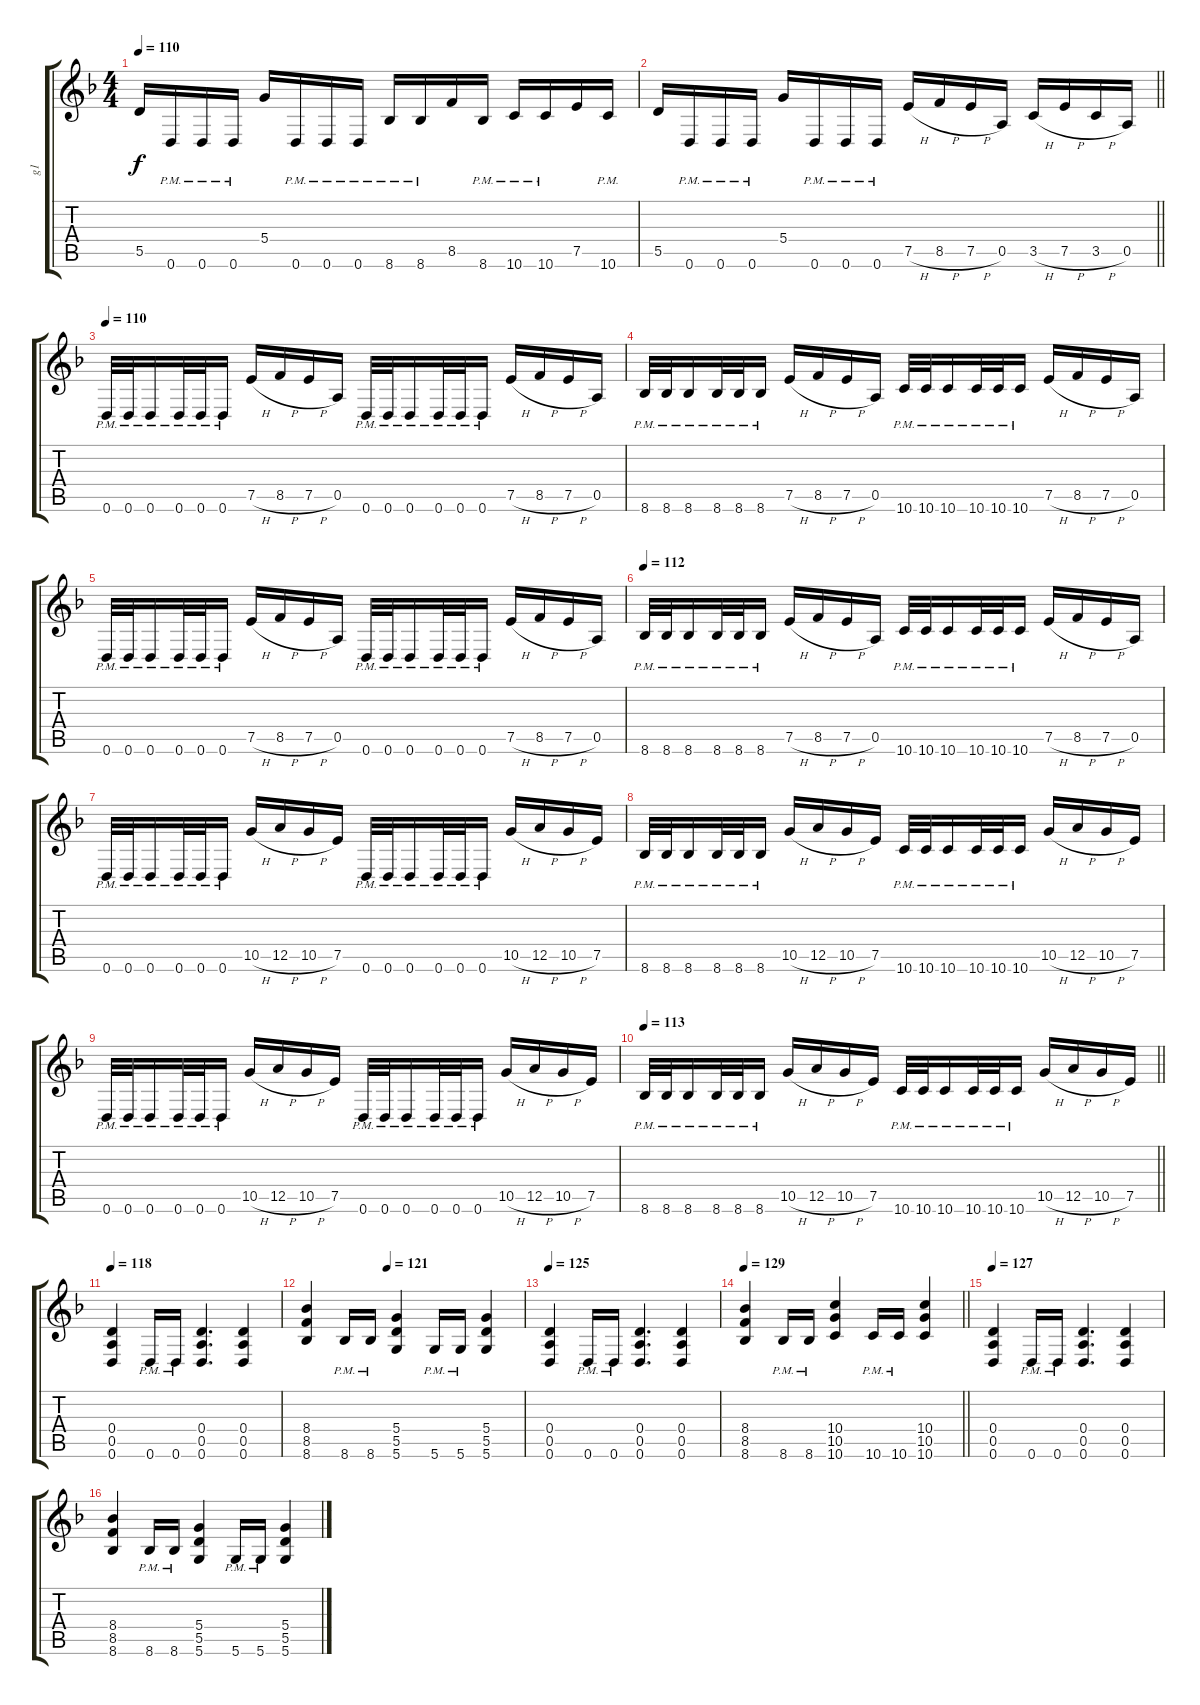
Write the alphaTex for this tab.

\track ("g1" "g1") {instrument distortionguitar}
\staff {score tabs}
\tuning (E4 B3 G3 D3 A2 D2) {hide}
\ts (4 4)
\tempo 110
\clef g2
\ks f
5.5.16{dy f} 0.6{pm}.16 0.6{pm}.16 0.6{pm}.16 5.4.16 0.6{pm}.16 0.6{pm}.16 0.6{pm}.16 8.6{pm}.16 8.6{pm}.16 8.5.16 8.6{pm}.16 10.6{pm}.16 10.6{pm}.16 7.5.16 10.6{pm}.16 |
\barLineRight lightlight
5.5.16 0.6{pm}.16 0.6{pm}.16 0.6{pm}.16 5.4.16 0.6{pm}.16 0.6{pm}.16 0.6{pm}.16 7.5{h}.16 8.5{h}.16 7.5{h}.16 0.5.16 3.5{h}.16 7.5{h}.16 3.5{h}.16 0.5.16 |
\section ("" "")
\tempo 110
0.6{pm}.32 0.6{pm}.32 0.6{pm}.16 0.6{pm}.32 0.6{pm}.32 0.6{pm}.16 7.5{h}.16 8.5{h}.16 7.5{h}.16 0.5.16 0.6{pm}.32 0.6{pm}.32 0.6{pm}.16 0.6{pm}.32 0.6{pm}.32 0.6{pm}.16 7.5{h}.16 8.5{h}.16 7.5{h}.16 0.5.16 |
8.6{pm}.32 8.6{pm}.32 8.6{pm}.16 8.6{pm}.32 8.6{pm}.32 8.6{pm}.16 7.5{h}.16 8.5{h}.16 7.5{h}.16 0.5.16 10.6{pm}.32 10.6{pm}.32 10.6{pm}.16 10.6{pm}.32 10.6{pm}.32 10.6{pm}.16 7.5{h}.16 8.5{h}.16 7.5{h}.16 0.5.16 |
0.6{pm}.32 0.6{pm}.32 0.6{pm}.16 0.6{pm}.32 0.6{pm}.32 0.6{pm}.16 7.5{h}.16 8.5{h}.16 7.5{h}.16 0.5.16 0.6{pm}.32 0.6{pm}.32 0.6{pm}.16 0.6{pm}.32 0.6{pm}.32 0.6{pm}.16 7.5{h}.16 8.5{h}.16 7.5{h}.16 0.5.16 |
\tempo 112
8.6{pm}.32 8.6{pm}.32 8.6{pm}.16 8.6{pm}.32 8.6{pm}.32 8.6{pm}.16 7.5{h}.16 8.5{h}.16 7.5{h}.16 0.5.16 10.6{pm}.32 10.6{pm}.32 10.6{pm}.16 10.6{pm}.32 10.6{pm}.32 10.6{pm}.16 7.5{h}.16 8.5{h}.16 7.5{h}.16 0.5.16 |
0.6{pm}.32 0.6{pm}.32 0.6{pm}.16 0.6{pm}.32 0.6{pm}.32 0.6{pm}.16 10.5{h}.16 12.5{h}.16 10.5{h}.16 7.5.16 0.6{pm}.32 0.6{pm}.32 0.6{pm}.16 0.6{pm}.32 0.6{pm}.32 0.6{pm}.16 10.5{h}.16 12.5{h}.16 10.5{h}.16 7.5.16 |
8.6{pm}.32 8.6{pm}.32 8.6{pm}.16 8.6{pm}.32 8.6{pm}.32 8.6{pm}.16 10.5{h}.16 12.5{h}.16 10.5{h}.16 7.5.16 10.6{pm}.32 10.6{pm}.32 10.6{pm}.16 10.6{pm}.32 10.6{pm}.32 10.6{pm}.16 10.5{h}.16 12.5{h}.16 10.5{h}.16 7.5.16 |
0.6{pm}.32 0.6{pm}.32 0.6{pm}.16 0.6{pm}.32 0.6{pm}.32 0.6{pm}.16 10.5{h}.16 12.5{h}.16 10.5{h}.16 7.5.16 0.6{pm}.32 0.6{pm}.32 0.6{pm}.16 0.6{pm}.32 0.6{pm}.32 0.6{pm}.16 10.5{h}.16 12.5{h}.16 10.5{h}.16 7.5.16 |
\tempo 113
\barLineRight lightlight
8.6{pm}.32 8.6{pm}.32 8.6{pm}.16 8.6{pm}.32 8.6{pm}.32 8.6{pm}.16 10.5{h}.16 12.5{h}.16 10.5{h}.16 7.5.16 10.6{pm}.32 10.6{pm}.32 10.6{pm}.16 10.6{pm}.32 10.6{pm}.32 10.6{pm}.16 10.5{h}.16 12.5{h}.16 10.5{h}.16 7.5.16 |
\section ("" "")
\tempo 118
(0.4 0.5 0.6).4 0.6{pm}.16 0.6{pm}.16 (0.4 0.5 0.6).4{d} (0.4 0.5 0.6).4 |
\tempo (121 0.375)
(8.4 8.5 8.6).4 8.6{pm}.16 8.6{pm}.16 (5.4 5.5 5.6).4 5.6{pm}.16 5.6{pm}.16 (5.4 5.5 5.6).4 |
\tempo 125
(0.4 0.5 0.6).4 0.6{pm}.16 0.6{pm}.16 (0.4 0.5 0.6).4{d} (0.4 0.5 0.6).4 |
\tempo 129
\barLineRight lightlight
(8.4 8.5 8.6).4 8.6{pm}.16 8.6{pm}.16 (10.4 10.5 10.6).4 10.6{pm}.16 10.6{pm}.16 (10.4 10.5 10.6).4 |
\tempo 127
(0.4 0.5 0.6).4 0.6{pm}.16 0.6{pm}.16 (0.4 0.5 0.6).4{d} (0.4 0.5 0.6).4 |
(8.4 8.5 8.6).4 8.6{pm}.16 8.6{pm}.16 (5.4 5.5 5.6).4 5.6{pm}.16 5.6{pm}.16 (5.4 5.5 5.6).4
